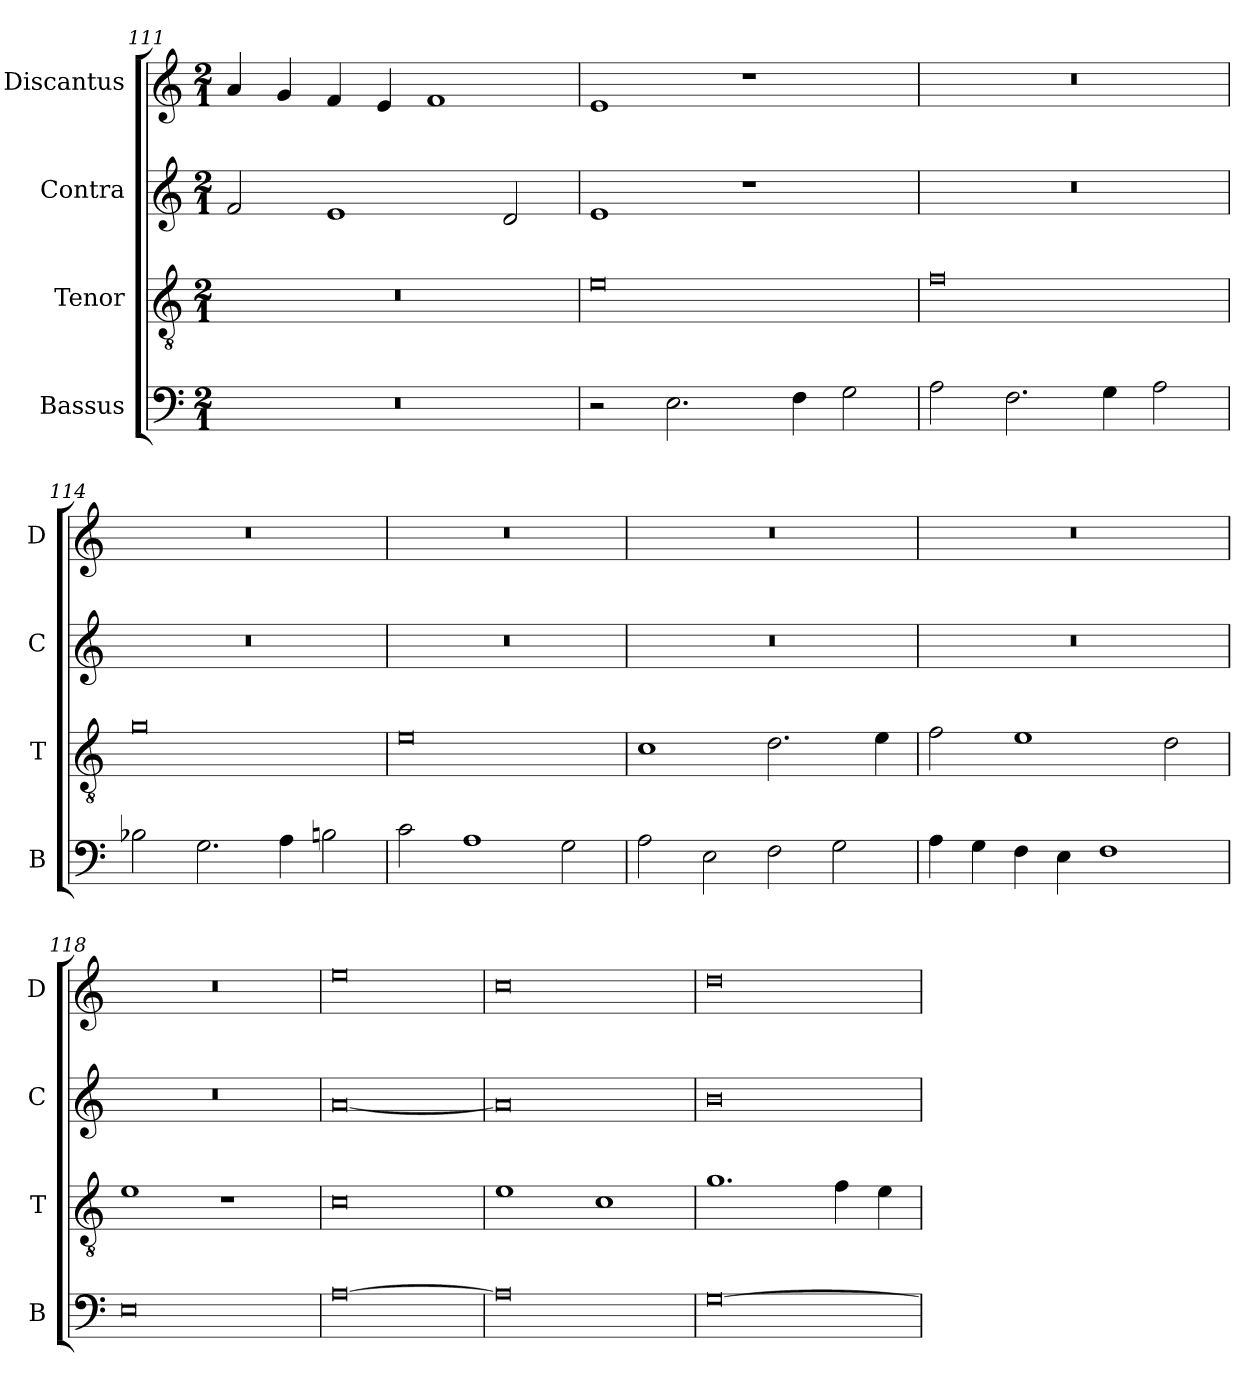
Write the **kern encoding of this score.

**kern	**kern	**kern	**kern
*part4	*part3	*part2	*part1
*staff4	*staff3	*staff2	*staff1
*I"Bassus	*I"Tenor	*I"Contra	*I"Discantus
*I'B	*I'T	*I'C	*I'D
*clefF4	*clefGv2	*clefG2	*clefG2
*k[]	*k[]	*k[]	*k[]
*M2/1	*M2/1	*M2/1	*M2/1
=111	=111	=111	=111
0r	0r	2f/	4a/
.	.	.	4g/
.	.	1e	4f/
.	.	.	4e/
.	.	.	1f
.	.	2d/	.
=112	=112	=112	=112
2r	0e	1e	1e
2.E\	.	.	.
.	.	1r	1r
4F\	.	.	.
2G\	.	.	.
=113	=113	=113	=113
2A\	0f	0r	0r
2.F\	.	.	.
4G\	.	.	.
2A\	.	.	.
=114	=114	=114	=114
2B-X\	0g	0r	0r
2.G\	.	.	.
4A\	.	.	.
2Bn\	.	.	.
=115	=115	=115	=115
2c\	0e	0r	0r
1A	.	.	.
2G\	.	.	.
=116	=116	=116	=116
2A\	1c	0r	0r
2E\	.	.	.
2F\	2.d\	.	.
2G\	.	.	.
.	4e\	.	.
=117	=117	=117	=117
4A\	2f\	0r	0r
4G\	.	.	.
4F\	1e	.	.
4E\	.	.	.
1F	.	.	.
.	2d\	.	.
=118	=118	=118	=118
0E	1e	0r	0r
.	1r	.	.
=119	=119	=119	=119
[0A	0c	[0a	0ee
=120	=120	=120	=120
0A]	1e	0a]	0cc
.	1c	.	.
=121	=121	=121	=121
[0G	1.g	0b	0dd
.	4f\	.	.
.	4e\	.	.
=	=	=	=
*-	*-	*-	*-
